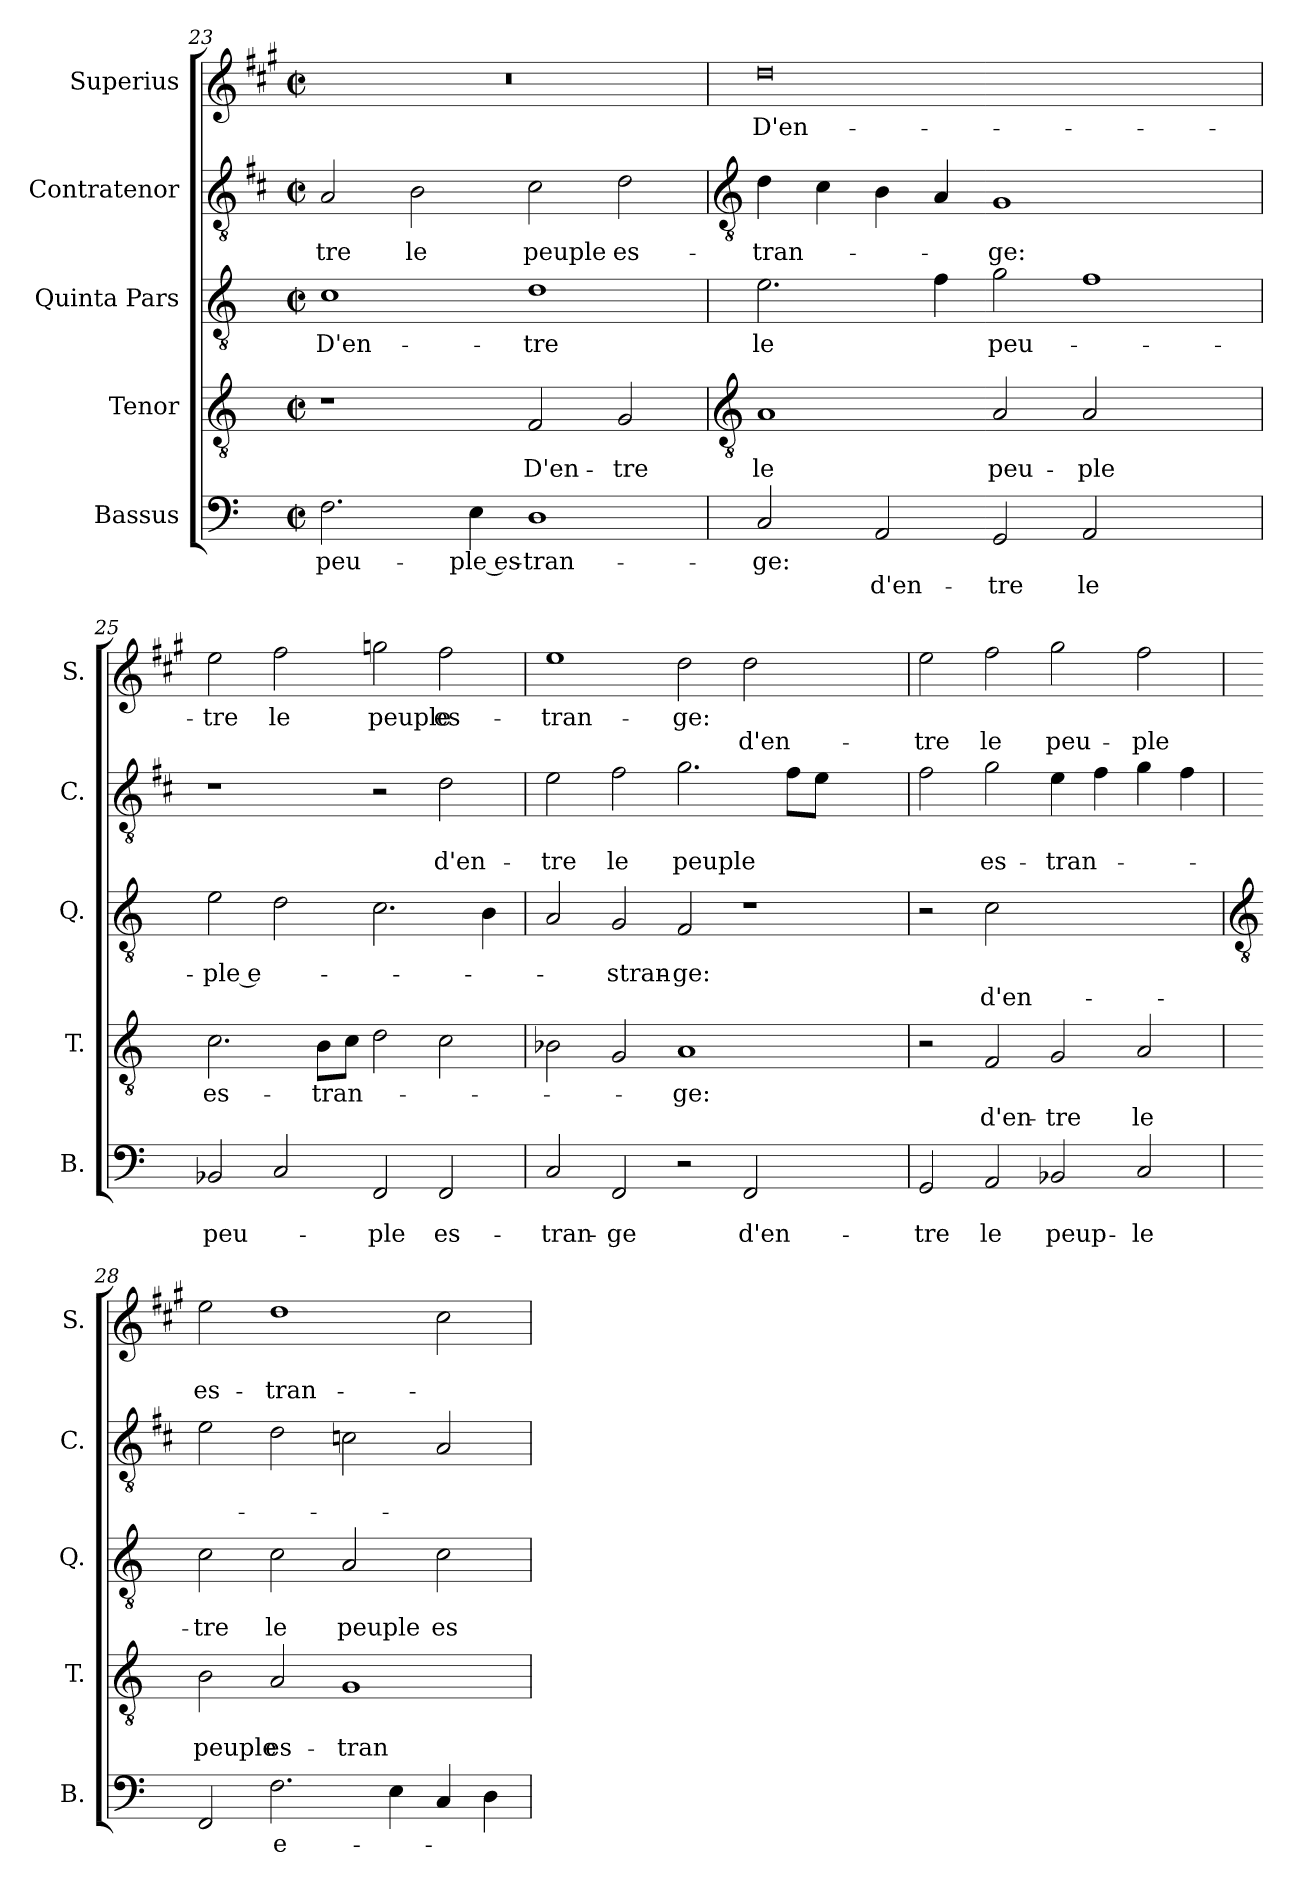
**kern	**text	**text	**kern	**text	**text	**kern	**text	**text	**kern	**text	**text	**kern	**text	**text
*part5	*part5	*part5	*part4	*part4	*part4	*part3	*part3	*part3	*part2	*part2	*part2	*part1	*part1	*part1
*staff5	*staff5	*staff5	*staff4	*staff4	*staff4	*staff3	*staff3	*staff3	*staff2	*staff2	*staff2	*staff1	*staff1	*staff1
*I"Bassus	*	*	*I"Tenor	*	*	*I"Quinta Pars	*	*	*I"Contratenor	*	*	*I"Superius	*	*
*I'B.	*	*	*I'T.	*	*	*I'Q.	*	*	*I'C.	*	*	*I'S.	*	*
!!LO:LB:g=z
*clefF4	*	*	*clefGv2	*	*	*clefGv2	*	*	*clefGv2	*	*	*clefG2	*	*
*	*	*	*	*	*	*	*	*	*ITrd1c2	*	*	*ITrd5c9	*	*
*k[]	*	*	*k[]	*	*	*k[]	*	*	*k[]	*	*	*k[]	*	*
*C:	*	*	*C:	*	*	*C:	*	*	*C:	*	*	*C:	*	*
*M4/2	*	*	*M4/2	*	*	*M4/2	*	*	*M4/2	*	*	*M4/2	*	*
*met(c|)	*	*	*met(c|)	*	*	*met(c|)	*	*	*met(c|)	*	*	*met(c|)	*	*
=23A	=23A	=23A	=23A	=23A	=23A	=23A	=23A	=23A	=23A	=23A	=23A	=23A	=23A	=23A
!	!LO:LY:b	!	!	!	!	!	!LO:LY:b	!	!	!LO:LY:b	!	!	!	!
2.F	peu-	.	1r	.	.	1c	D'en-	.	2G	-tre	.	0r	.	.
!	!	!	!	!	!	!	!	!	!	!LO:LY:b	!	!	!	!
.	.	.	.	.	.	.	.	.	2A	le	.	.	.	.
!	!LO:LY:b	!	!	!	!	!	!	!	!	!	!	!	!	!
4E	-ple es-	.	.	.	.	.	.	.	.	.	.	.	.	.
!	!LO:LY:b	!	!	!LO:LY:b	!	!	!LO:LY:b	!	!	!LO:LY:b	!	!	!	!
1D	-tran-	.	2F	D'en-	.	1d	-tre	.	2B	peuple	.	.	.	.
!	!	!	!	!LO:LY:b	!	!	!	!	!	!LO:LY:b	!	!	!	!
.	.	.	2G	-tre	.	.	.	.	2c	es-	.	.	.	.
!!LO:LB:g=z
=24	=24	=24	=24	=24	=24	=24	=24	=24	=24	=24	=24	=24	=24	=24
*	*	*	*clefGv2	*	*	*	*	*	*clefGv2	*	*	*	*	*
!	!LO:LY:b	!	!	!LO:LY:b	!	!	!LO:LY:b	!	!	!LO:LY:b	!	!	!LO:LY:b	!
2C	-ge:	.	1A	le	.	2.e	le	.	4c	-tran-	.	0f	D'en-	.
.	.	.	.	.	.	.	.	.	4B	.	.	.	.	.
!	!	!LO:LY:b	!	!	!	!	!	!	!	!	!	!	!	!
2AA	.	d'en-	.	.	.	.	.	.	4A	.	.	.	.	.
.	.	.	.	.	.	4f	.	.	4G	.	.	.	.	.
!	!	!LO:LY:b	!	!LO:LY:b	!	!	!LO:LY:b	!	!	!LO:LY:b	!	!	!	!
2GG	.	-tre	2A	peu-	.	2g	peu-	.	1F	-ge:	.	.	.	.
!	!	!LO:LY:b	!	!LO:LY:b	!	!	!	!	!	!	!	!	!	!
2AA	.	le	2A	-ple	.	1f	.	.	.	.	.	.	.	.
2ryy	.	.	2ryy	.	.	.	.	.	2ryy	.	.	2ryy	.	.
=25	=25	=25	=25	=25	=25	=25	=25	=25	=25	=25	=25	=25	=25	=25
!	!	!LO:LY:b	!	!LO:LY:b	!	!	!LO:LY:b	!	!	!	!	!	!LO:LY:b	!
2BB-X	.	peu-	2.c	es-	.	2e	-ple e-	.	1r	.	.	2g	-tre	.
!	!	!	!	!	!	!	!	!	!	!	!	!	!LO:LY:b	!
2C	.	.	.	.	.	2d	.	.	.	.	.	2a	le	.
!	!	!	!	!LO:LY:b	!	!	!	!	!	!	!	!	!	!
.	.	.	8BL	-tran-	.	.	.	.	.	.	.	.	.	.
.	.	.	8cJ	.	.	.	.	.	.	.	.	.	.	.
!	!	!LO:LY:b	!	!	!	!	!	!	!	!	!	!	!LO:LY:b	!
2FF	.	-ple	2d	.	.	2.c	.	.	2r	.	.	2b-X	peuple	.
!	!	!LO:LY:b	!	!	!	!	!	!	!	!	!LO:LY:b	!	!LO:LY:b	!
2FF	.	es-	2c	.	.	.	.	.	2c	.	d'en-	2a	es-	.
.	.	.	.	.	.	4B	.	.	.	.	.	.	.	.
=26	=26	=26	=26	=26	=26	=26	=26	=26	=26	=26	=26	=26	=26	=26
!	!	!LO:LY:b	!	!	!	!	!	!	!	!	!LO:LY:b	!	!LO:LY:b	!
2C	.	-tran-	2B-X	.	.	2A	.	.	2d	.	-tre	1g	-tran-	.
!	!	!LO:LY:b	!	!	!	!	!LO:LY:b	!	!	!	!LO:LY:b	!	!	!
2FF	.	-ge	2G	.	.	2G	-stran-	.	2e	.	le	.	.	.
!	!	!	!	!LO:LY:b	!	!	!LO:LY:b	!	!	!	!LO:LY:b	!	!LO:LY:b	!
2r	.	.	1A	-ge:	.	2F	-ge:	.	2.f	.	peuple	2f	-ge:	.
!	!	!LO:LY:b	!	!	!	!	!	!	!	!	!	!	!	!LO:LY:b
2FF	.	d'en-	.	.	.	1r	.	.	.	.	.	2f	.	d'en-
.	.	.	.	.	.	.	.	.	8eL	.	.	.	.	.
.	.	.	.	.	.	.	.	.	8dJ	.	.	.	.	.
2ryy	.	.	2ryy	.	.	.	.	.	2ryy	.	.	2ryy	.	.
=27	=27	=27	=27	=27	=27	=27	=27	=27	=27	=27	=27	=27	=27	=27
!	!	!LO:LY:b	!	!	!	!	!	!	!	!	!	!	!	!LO:LY:b
2GG	.	-tre	2r	.	.	2r	.	.	2e	.	.	2g	.	-tre
!	!	!LO:LY:b	!	!	!LO:LY:b	!	!	!LO:LY:b	!	!	!LO:LY:b	!	!	!LO:LY:b
2AA	.	le	2F	.	d'en-	2c	.	d'en-	2f	.	es-	2a	.	le
!	!	!LO:LY:b	!	!	!LO:LY:b	!	!	!	!	!	!LO:LY:b	!	!	!LO:LY:b
2BB-X	.	peup-	2G	.	-tre	1ryy	.	.	4d	.	-tran-	2b	.	peu-
.	.	.	.	.	.	.	.	.	4e	.	.	.	.	.
!	!	!LO:LY:b	!	!	!LO:LY:b	!	!	!	!	!	!	!	!	!LO:LY:b
2C	.	-le	2A	.	le	.	.	.	4f	.	.	2a	.	-ple
.	.	.	.	.	.	.	.	.	4e	.	.	.	.	.
!!LO:LB:g=z
=28	=28	=28	=28	=28	=28	=28	=28	=28	=28	=28	=28	=28	=28	=28
*	*	*	*	*	*	*clefGv2	*	*	*	*	*	*	*	*
!	!	!	!	!	!LO:LY:b	!	!	!LO:LY:b	!	!	!	!	!	!LO:LY:b
2FF	.	.	2B	.	peuple	2c	.	-tre	2d	.	.	2g	.	es-
!	!LO:LY:b	!	!	!	!LO:LY:b	!	!	!LO:LY:b	!	!	!	!	!	!LO:LY:b
2.F	e-	.	2A	.	es-	2c	.	le	2c	.	.	1f	.	-tran-
!	!	!	!	!	!LO:LY:b	!	!	!LO:LY:b	!	!	!	!	!	!
.	.	.	1G	.	-tran	2A	.	peuple	2B-X	.	.	.	.	.
4E	.	.	.	.	.	.	.	.	.	.	.	.	.	.
!	!	!	!	!	!	!	!	!LO:LY:b	!	!	!	!	!	!
4C	.	.	.	.	.	2c	.	es-	2G	.	.	2e	.	.
4D	.	.	.	.	.	.	.	.	.	.	.	.	.	.
=	=	=	=	=	=	=	=	=	=	=	=	=	=	=
*-	*-	*-	*-	*-	*-	*-	*-	*-	*-	*-	*-	*-	*-	*-
